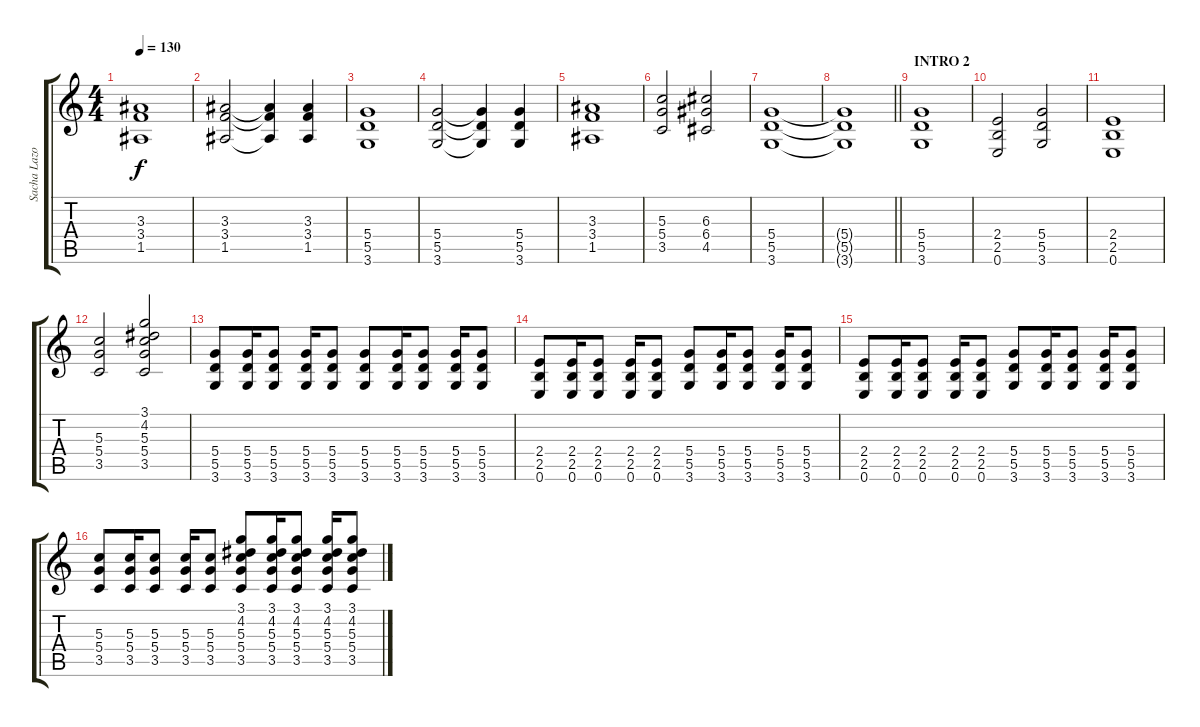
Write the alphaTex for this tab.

\track ("Sacha Lazor" "Sacha Lazo") {instrument distortionguitar}
\staff {score tabs}
\tuning (E4 B3 G3 D3 A2 E2) {hide}
\ts (4 4)
\tempo 130
\clef g2
\ks c
(3.3 3.4 1.5).1{dy f} |
(3.3 3.4 1.5).2 (3.3{t} 3.4{t} 1.5{t}).4 (3.3 3.4 1.5).4 |
(5.4 5.5 3.6).1 |
(5.4 5.5 3.6).2 (5.4{t} 5.5{t} 3.6{t}).4 (5.4 5.5 3.6).4 |
(3.3 3.4 1.5).1 |
(5.3 5.4 3.5).2 (6.3 6.4 4.5).2 |
(5.4 5.5 3.6).1 |
\barLineRight lightlight
(5.4{t} 5.5{t} 3.6{t}).1 |
\section ("" "INTRO 2")
(5.4 5.5 3.6).1 |
(2.4 2.5 0.6).2 (5.4 5.5 3.6).2 |
(2.4 2.5 0.6).1 |
(5.3 5.4 3.5).2 (3.1 4.2 5.3 5.4 3.5).2 |
(5.4 5.5 3.6).8 (5.4 5.5 3.6).16 (5.4 5.5 3.6).8 (5.4 5.5 3.6).16 (5.4 5.5 3.6).8 (5.4 5.5 3.6).8 (5.4 5.5 3.6).16 (5.4 5.5 3.6).8 (5.4 5.5 3.6).16 (5.4 5.5 3.6).8 |
(2.4 2.5 0.6).8 (2.4 2.5 0.6).16 (2.4 2.5 0.6).8 (2.4 2.5 0.6).16 (2.4 2.5 0.6).8 (5.4 5.5 3.6).8 (5.4 5.5 3.6).16 (5.4 5.5 3.6).8 (5.4 5.5 3.6).16 (5.4 5.5 3.6).8 |
(2.4 2.5 0.6).8 (2.4 2.5 0.6).16 (2.4 2.5 0.6).8 (2.4 2.5 0.6).16 (2.4 2.5 0.6).8 (5.4 5.5 3.6).8 (5.4 5.5 3.6).16 (5.4 5.5 3.6).8 (5.4 5.5 3.6).16 (5.4 5.5 3.6).8 |
(5.3 5.4 3.5).8 (5.3 5.4 3.5).16 (5.3 5.4 3.5).8 (5.3 5.4 3.5).16 (5.3 5.4 3.5).8 (3.1 4.2 5.3 5.4 3.5).8 (3.1 4.2 5.3 5.4 3.5).16 (3.1 4.2 5.3 5.4 3.5).8 (3.1 4.2 5.3 5.4 3.5).16 (3.1 4.2 5.3 5.4 3.5).8
